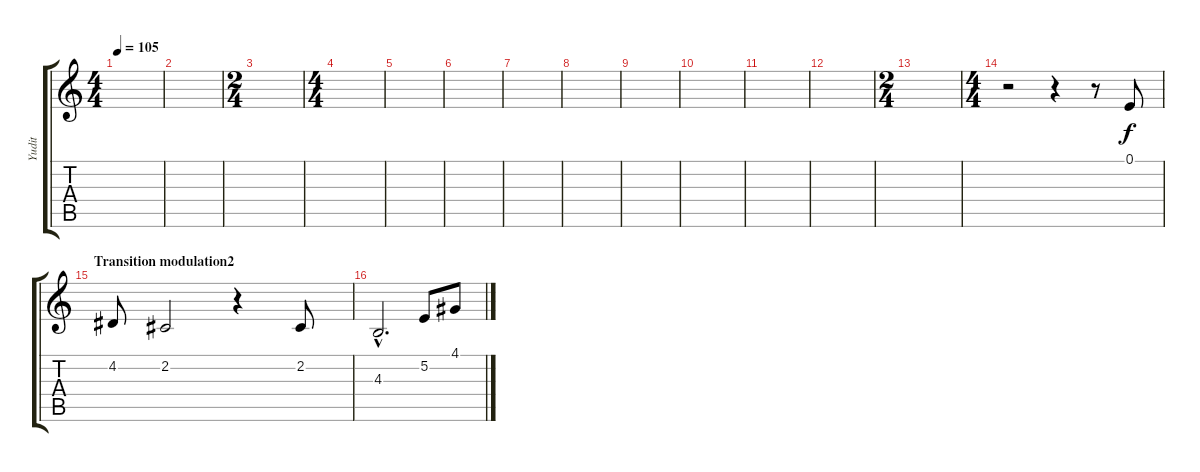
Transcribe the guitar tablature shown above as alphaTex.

\track ("Yudit" "Yudit") {instrument choiraahs}
\staff {score tabs}
\tuning (E4 B3 G3 D3 A2 E2) {hide}
\ts (4 4)
\tempo 105
\clef g2
\ks c
|
|
\ts (2 4)
|
\ts (4 4)
|
|
|
|
|
|
|
|
|
\ts (2 4)
|
\ts (4 4)
r.2 r.4 r.8 0.1.8 |
\section ("" "Transition modulation2")
4.2.8 2.2.2 r.4 2.2.8 |
4.3{hac}.2{d} 5.2.8 4.1.8
